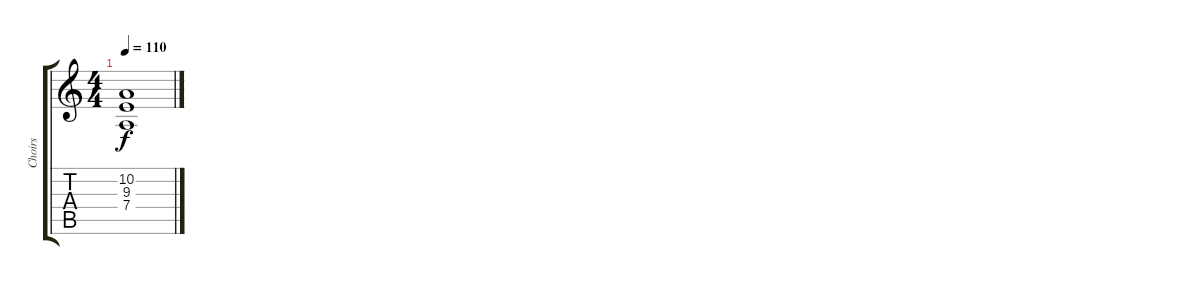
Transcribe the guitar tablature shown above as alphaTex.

\track ("Choirs" "Choirs") {instrument choiraahs}
\staff {score tabs}
\tuning (E4 B3 G3 D3 A2 E2) {hide}
\ts (4 4)
\tempo 110
\clef g2
\ks c
(10.2{t} 9.3{t} 7.4{t}).1{dy f}
